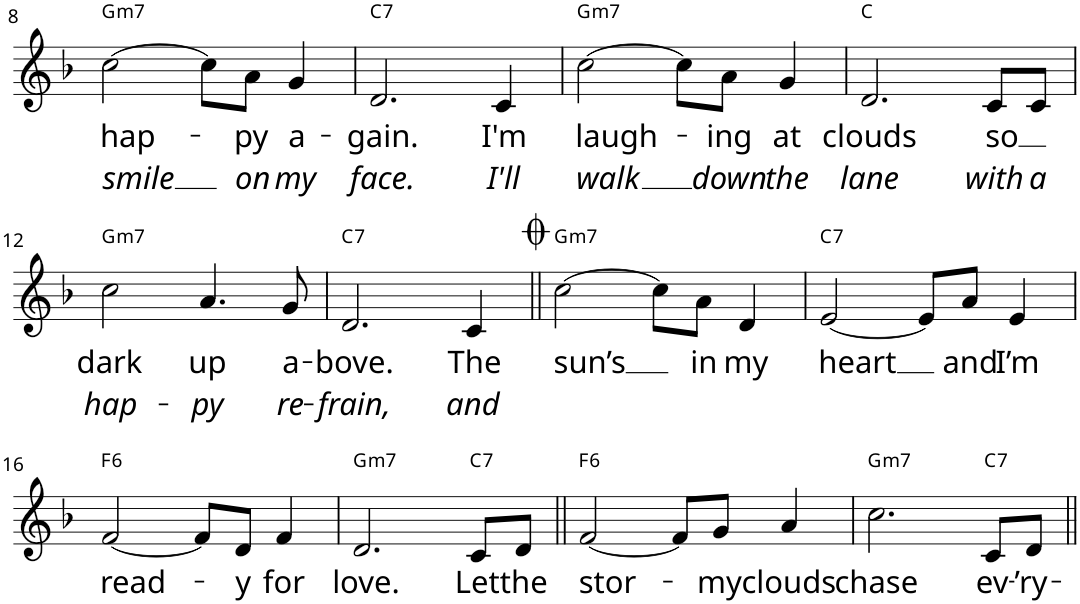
**kern	**text	**text	**harte
*part1	*part1	*part1	*part1
*staff1	*staff1	*staff1	*
*I"Piano	*	*	*
*I'Pno	*	*	*
!!LO:PB:g=z
*clefG2	*	*	*
*k[b-]	*	*	*
*M4/4	*	*	*
=8	=8	=8	=8
!	!LO:LY:b	!LO:LY:b	!LO:H:kt=m7
[2cc\	hap-	smile	G:min7
8cc\L]	.	.	.
!	!LO:LY:b	!LO:LY:b	!
8a\J	-py	on	.
!	!LO:LY:b	!LO:LY:b	!
4g/	a-	my	.
=9	=9	=9	=9
!	!LO:LY:b	!LO:LY:b	!LO:H:kt=7
2.d/	-gain.	face.	C:7
!	!LO:LY:b	!LO:LY:b	!
4c/	I'm	I'll	.
=10	=10	=10	=10
!	!LO:LY:b	!LO:LY:b	!LO:H:kt=m7
[2cc\	laugh-	walk	G:min7
8cc\L]	.	.	.
!	!LO:LY:b	!LO:LY:b	!
8a\J	ing	down	.
!	!LO:LY:b	!LO:LY:b	!
4g/	at	the	.
=11	=11	=11	=11
!	!LO:LY:b	!LO:LY:b	!
2.d/	clouds	lane	C:maj
!	!LO:LY:b	!LO:LY:b	!
8c/L	-so	with	.
!	!	!LO:LY:b	!
8c/J	.	a	.
!!LO:LB:g=z
=12	=12	=12	=12
!	!LO:LY:b	!LO:LY:b	!LO:H:kt=m7
2cc\	dark	hap-	G:min7
!	!LO:LY:b	!LO:LY:b	!
4.a/	up	-py	.
!	!LO:LY:b	!LO:LY:b	!
8g/	a-	re-	.
=13	=13	=13	=13
!	!LO:LY:b	!LO:LY:b	!LO:H:kt=7
2.d/	-bove.	-frain,	C:7
!	!LO:LY:b	!LO:LY:b	!
4c/	The	and	.
=14||	=14||	=14||	=14||
!	!LO:LY:b	!	!LO:H:kt=m7
[2cc\	sun’s	.	G:min7
8cc\L]	.	.	.
!	!LO:LY:b	!	!
8a\J	in	.	.
!	!LO:LY:b	!	!
4d/	my	.	.
=15	=15	=15	=15
!	!LO:LY:b	!	!LO:H:kt=7
[2e/	heart	.	C:7
8e/L]	.	.	.
!	!LO:LY:b	!	!
8a/J	and	.	.
!	!LO:LY:b	!	!
4e/	I’m	.	.
!!LO:LB:g=z
=16	=16	=16	=16
!	!LO:LY:b	!	!LO:H:kt=6
[2f/	read-	.	F:maj6
8f/L]	.	.	.
!	!LO:LY:b	!	!
8d/J	-y	.	.
!	!LO:LY:b	!	!
4f/	for	.	.
=17	=17	=17	=17
!	!LO:LY:b	!	!LO:H:kt=m7
2.d/	love.	.	G:min7
!	!LO:LY:b	!	!LO:H:kt=7
8c/L	Let	.	C:7
!	!LO:LY:b	!	!
8d/J	the	.	.
=18||	=18||	=18||	=18||
!	!LO:LY:b	!	!LO:H:kt=6
[2f/	stor-	.	F:maj6
8f/L]	.	.	.
!	!LO:LY:b	!	!
8g/J	-my	.	.
!	!LO:LY:b	!	!
4a/	clouds	.	.
=19	=19	=19	=19
!	!LO:LY:b	!	!LO:H:kt=m7
2.cc\	chase	.	G:min7
!	!LO:LY:b	!	!LO:H:kt=7
8c/L	ev-	.	C:7
!	!LO:LY:b	!	!
8d/J	-’ry-	.	.
=||	=||	=||	=||
*-	*-	*-	*-
